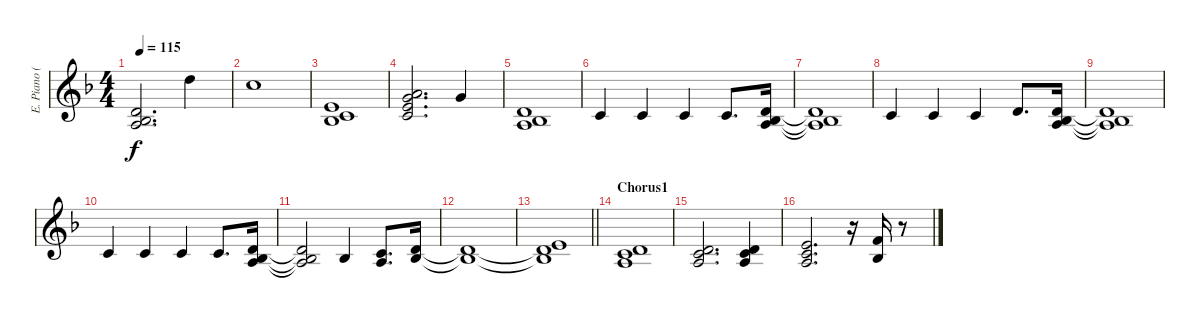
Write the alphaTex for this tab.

\track ("E. Piano (Left)" "E. Piano (") {instrument electricpiano1}
\staff {score}
\tuning (E5 B4 G4 D4 A3 E3) {hide}
\ts (4 4)
\tempo 115
\clef g2
\ks f
(0.4 0.5 6.6).2{d dy f} 3.2.4 |
1.2.1 |
(2.4 1.5 8.6).1 |
(0.3 2.4 3.5 17.6).2{d} 0.3.4 |
(0.4 0.5 6.6).1 |
3.5.4 3.5.4 3.5.4 3.5.8{d} (0.4 0.5 6.6).16 |
(0.4{t} 0.5{t} 6.6{t}).1 |
3.5.4 3.5.4 3.5.4 0.4.8{d} (0.4 0.5 6.6).16 |
(0.4{t} 0.5{t} 6.6{t}).1 |
3.5.4 3.5.4 3.5.4 3.5.8{d} (0.4 0.5 6.6).16 |
(0.4{t} 0.5{t} 6.6{t}).2 1.5.4 (0.5 8.6).8{d} (0.4 1.5).16 |
(0.4{t} 1.5{t}).1 |
\barLineRight lightlight
(0.4{t} 1.5{t} 12.6).1 |
\section ("" "Chorus1")
(0.4 0.5 8.6).1 |
(0.4 0.5 8.6).2{d} (0.4 0.5 8.6).4 |
(2.4 3.5 5.6).2{d} r.16 (8.5 6.6).16 r.8
